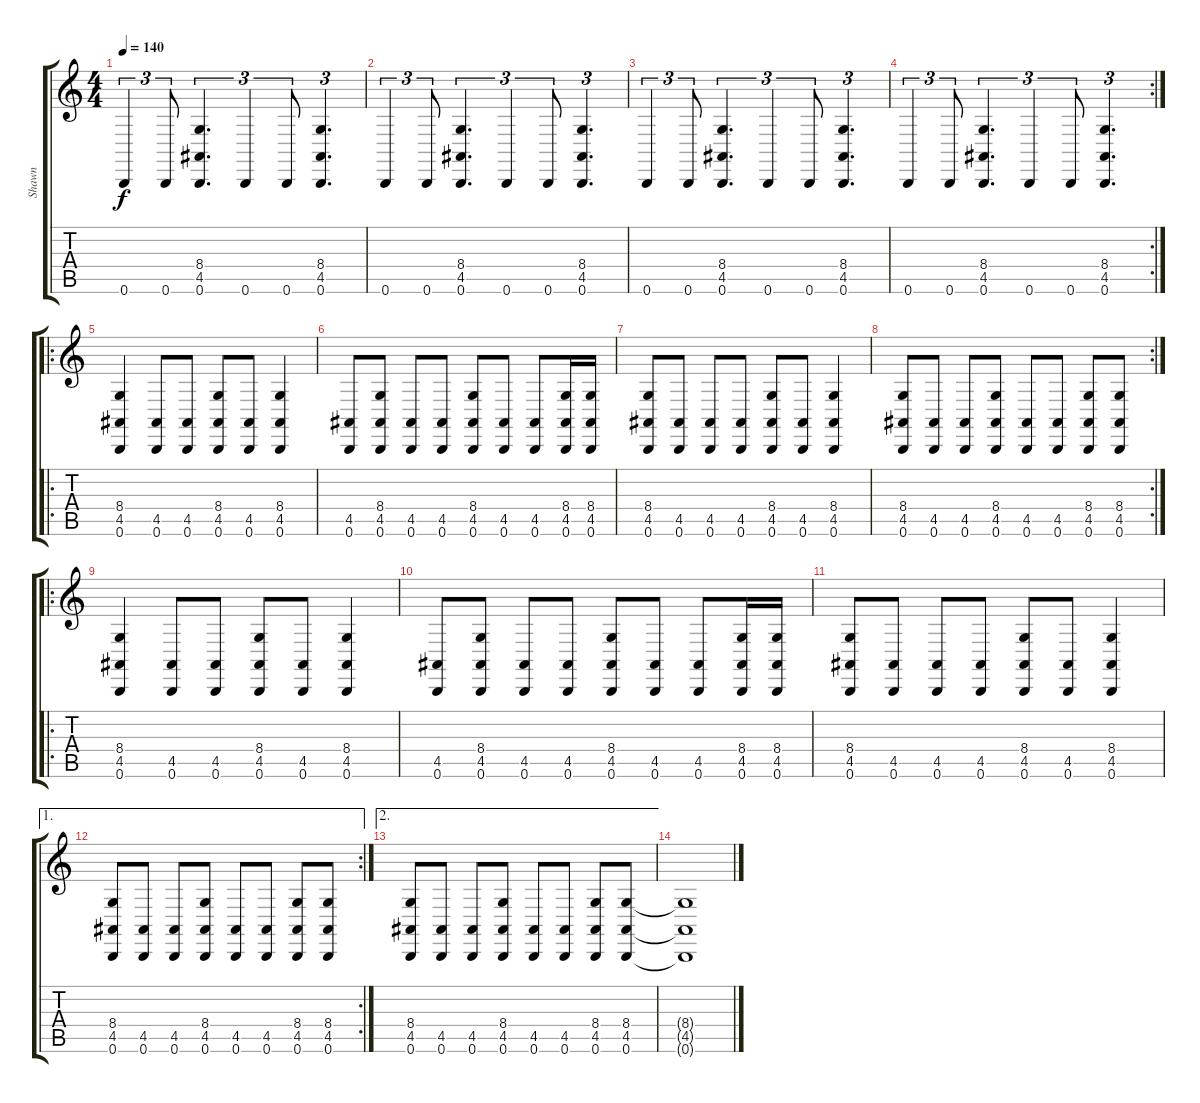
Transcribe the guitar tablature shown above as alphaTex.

\track ("Shawn" "Shawn") {instrument melodictom}
\staff {score tabs}
\tuning (Db4 Ab3 E3 B2 Gb2 B1) {hide}
\ts (4 4)
\tempo 140
\clef g2
\ks c
0.6.4{tu (3 2) dy f} 0.6.8{tu (3 2)} (8.4 4.5 0.6).4{d tu (3 2)} 0.6.4{tu (3 2)} 0.6.8{tu (3 2)} (8.4 4.5 0.6).4{d tu (3 2)} |
0.6.4{tu (3 2)} 0.6.8{tu (3 2)} (8.4 4.5 0.6).4{d tu (3 2)} 0.6.4{tu (3 2)} 0.6.8{tu (3 2)} (8.4 4.5 0.6).4{d tu (3 2)} |
0.6.4{tu (3 2)} 0.6.8{tu (3 2)} (8.4 4.5 0.6).4{d tu (3 2)} 0.6.4{tu (3 2)} 0.6.8{tu (3 2)} (8.4 4.5 0.6).4{d tu (3 2)} |
\rc 2
0.6.4{tu (3 2)} 0.6.8{tu (3 2)} (8.4 4.5 0.6).4{d tu (3 2)} 0.6.4{tu (3 2)} 0.6.8{tu (3 2)} (8.4 4.5 0.6).4{d tu (3 2)} |
\ro
(8.4 4.5 0.6).4 (4.5 0.6).8 (4.5 0.6).8 (8.4 4.5 0.6).8 (4.5 0.6).8 (8.4 4.5 0.6).4 |
(4.5 0.6).8 (8.4 4.5 0.6).8 (4.5 0.6).8 (4.5 0.6).8 (8.4 4.5 0.6).8 (4.5 0.6).8 (4.5 0.6).8 (8.4 4.5 0.6).16 (8.4 4.5 0.6).16 |
(8.4 4.5 0.6).8 (4.5 0.6).8 (4.5 0.6).8 (4.5 0.6).8 (8.4 4.5 0.6).8 (4.5 0.6).8 (8.4 4.5 0.6).4 |
\rc 2
(8.4 4.5 0.6).8 (4.5 0.6).8 (4.5 0.6).8 (8.4 4.5 0.6).8 (4.5 0.6).8 (4.5 0.6).8 (8.4 4.5 0.6).8 (8.4 4.5 0.6).8 |
\ro
(8.4 4.5 0.6).4 (4.5 0.6).8 (4.5 0.6).8 (8.4 4.5 0.6).8 (4.5 0.6).8 (8.4 4.5 0.6).4 |
(4.5 0.6).8 (8.4 4.5 0.6).8 (4.5 0.6).8 (4.5 0.6).8 (8.4 4.5 0.6).8 (4.5 0.6).8 (4.5 0.6).8 (8.4 4.5 0.6).16 (8.4 4.5 0.6).16 |
(8.4 4.5 0.6).8 (4.5 0.6).8 (4.5 0.6).8 (4.5 0.6).8 (8.4 4.5 0.6).8 (4.5 0.6).8 (8.4 4.5 0.6).4 |
\ae 1
\rc 2
(8.4 4.5 0.6).8 (4.5 0.6).8 (4.5 0.6).8 (8.4 4.5 0.6).8 (4.5 0.6).8 (4.5 0.6).8 (8.4 4.5 0.6).8 (8.4 4.5 0.6).8 |
\ae 2
(8.4 4.5 0.6).8 (4.5 0.6).8 (4.5 0.6).8 (8.4 4.5 0.6).8 (4.5 0.6).8 (4.5 0.6).8 (8.4 4.5 0.6).8 (8.4 4.5 0.6).8 |
(8.4{t} 4.5{t} 0.6{t}).1
